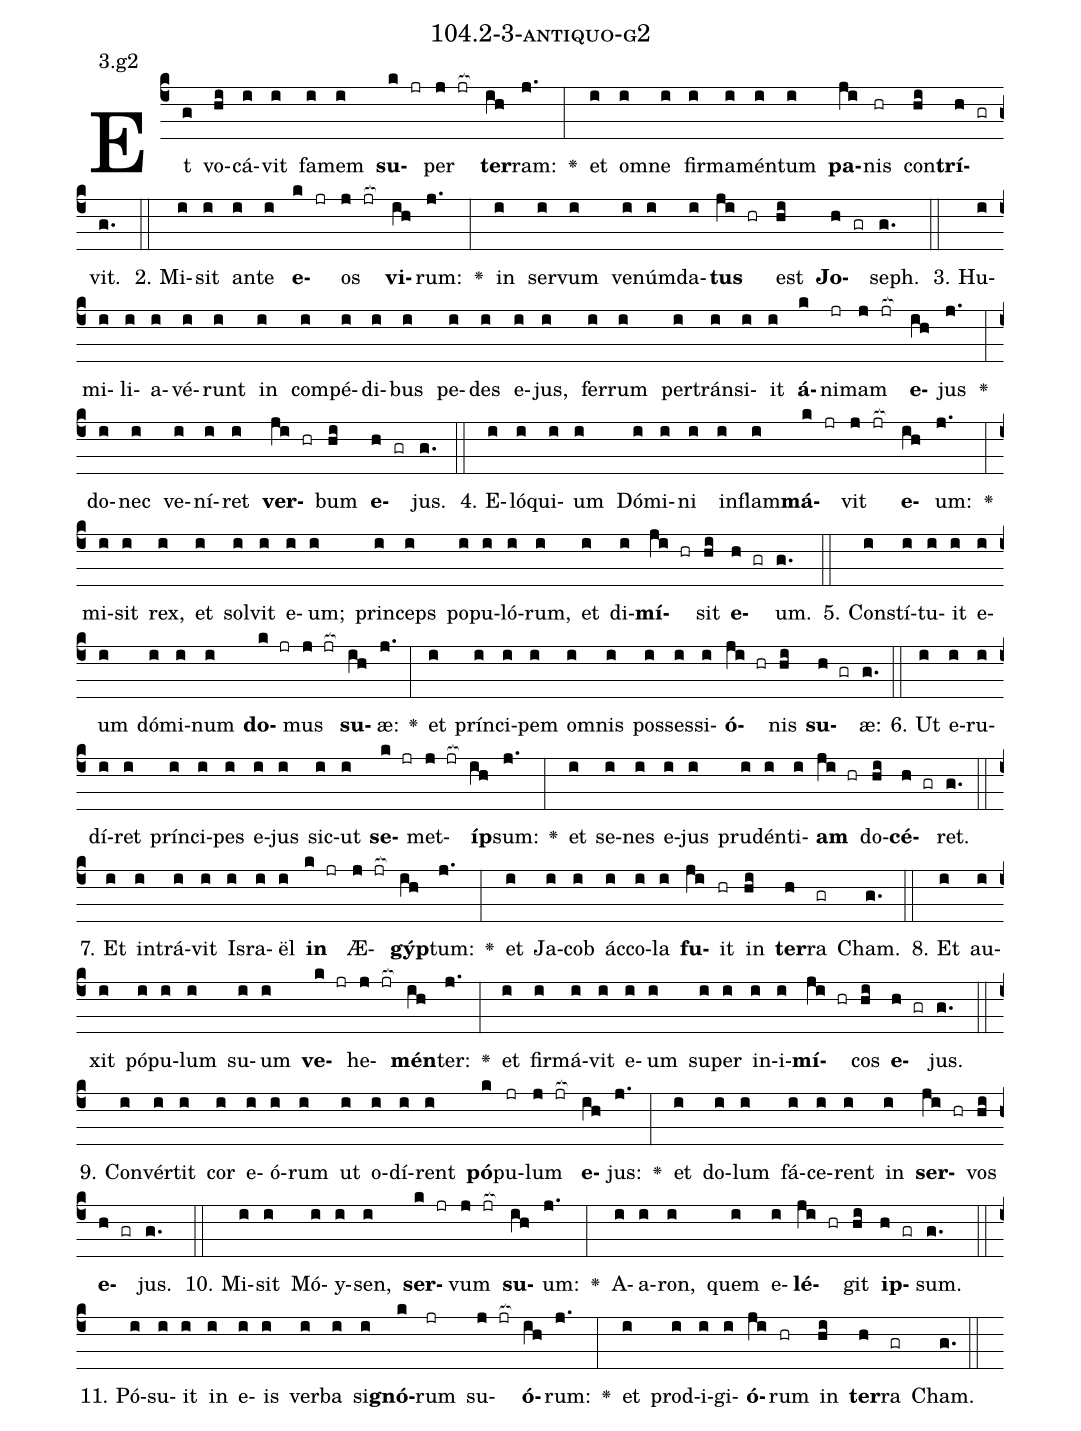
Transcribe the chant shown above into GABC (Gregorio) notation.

name: 104.2-3-antiquo-g2;
annotation: 3.g2;
%%
(c4)Et(g) vo(hi)cá(i)vit(i) fa(i)mem(i) <b>su</b>(k jr)per(j jr[ocb:1{]) <b>ter</b>(ih[ocb:0}])ram:(j.) <v>\greheightstar</v>(:) et(i) om(i)ne(i) fir(i)ma(i)mén(i)tum(i) <b>pa</b>(ji)nis(hr) con(hi)<b>trí</b>(h gr)vit.(g.) (::)
2. Mi(i)sit(i) an(i)te(i) <b>e</b>(k jr)os(j jr[ocb:1{]) <b>vi</b>(ih[ocb:0}])rum:(j.) <v>\greheightstar</v>(:) in(i) ser(i)vum(i) ve(i)núm(i)da(i)<b>tus</b>(ji hr) est(hi) <b>Jo</b>(h gr)seph.(g.) (::)
3. Hu(i)mi(i)li(i)a(i)vé(i)runt(i) in(i) com(i)pé(i)di(i)bus(i) pe(i)des(i) e(i)jus,(i) fer(i)rum(i) per(i)tráns(i)i(i)it(i) <b>á</b>(k)ni(jr)mam(j jr[ocb:1{]) <b>e</b>(ih[ocb:0}])jus(j.) <v>\greheightstar</v>(:) do(i)nec(i) ve(i)ní(i)ret(i) <b>ver</b>(ji hr)bum(hi) <b>e</b>(h gr)jus.(g.) (::)
4. E(i)ló(i)qui(i)um(i) Dó(i)mi(i)ni(i) in(i)flam(i)<b>má</b>(k jr)vit(j jr[ocb:1{]) <b>e</b>(ih[ocb:0}])um:(j.) <v>\greheightstar</v>(:) mi(i)sit(i) rex,(i) et(i) sol(i)vit(i) e(i)um;(i) prin(i)ceps(i) po(i)pu(i)ló(i)rum,(i) et(i) di(i)<b>mí</b>(ji hr)sit(hi) <b>e</b>(h gr)um.(g.) (::)
5. Con(i)stí(i)tu(i)it(i) e(i)um(i) dó(i)mi(i)num(i) <b>do</b>(k jr)mus(j jr[ocb:1{]) <b>su</b>(ih[ocb:0}])æ:(j.) <v>\greheightstar</v>(:) et(i) prín(i)ci(i)pem(i) om(i)nis(i) pos(i)ses(i)si(i)<b>ó</b>(ji hr)nis(hi) <b>su</b>(h gr)æ:(g.) (::)
6. Ut(i) e(i)ru(i)dí(i)ret(i) prín(i)ci(i)pes(i) e(i)jus(i) sic(i)ut(i) <b>se</b>(k jr)met(j jr[ocb:1{])<b>íp</b>(ih[ocb:0}])sum:(j.) <v>\greheightstar</v>(:) et(i) se(i)nes(i) e(i)jus(i) pru(i)dén(i)ti(i)<b>am</b>(ji hr) do(hi)<b>cé</b>(h gr)ret.(g.) (::)
7. Et(i) in(i)trá(i)vit(i) Is(i)ra(i)ël(i) <b>in</b>(k jr) Æ(j jr[ocb:1{])<b>gýp</b>(ih[ocb:0}])tum:(j.) <v>\greheightstar</v>(:) et(i) Ja(i)cob(i) ác(i)co(i)la(i) <b>fu</b>(ji)it(hr) in(hi) <b>ter</b>(h)ra(gr) Cham.(g.) (::)
8. Et(i) au(i)xit(i) pó(i)pu(i)lum(i) su(i)um(i) <b>ve</b>(k jr)he(j jr[ocb:1{])<b>mén</b>(ih[ocb:0}])ter:(j.) <v>\greheightstar</v>(:) et(i) fir(i)má(i)vit(i) e(i)um(i) su(i)per(i) in(i)i(i)<b>mí</b>(ji hr)cos(hi) <b>e</b>(h gr)jus.(g.) (::)
9. Con(i)vér(i)tit(i) cor(i) e(i)ó(i)rum(i) ut(i) o(i)dí(i)rent(i) <b>pó</b>(k)pu(jr)lum(j jr[ocb:1{]) <b>e</b>(ih[ocb:0}])jus:(j.) <v>\greheightstar</v>(:) et(i) do(i)lum(i) fá(i)ce(i)rent(i) in(i) <b>ser</b>(ji hr)vos(hi) <b>e</b>(h gr)jus.(g.) (::)
10. Mi(i)sit(i) Mó(i)y(i)sen,(i) <b>ser</b>(k jr)vum(j jr[ocb:1{]) <b>su</b>(ih[ocb:0}])um:(j.) <v>\greheightstar</v>(:) A(i)a(i)ron,(i) quem(i) e(i)<b>lé</b>(ji hr)git(hi) <b>ip</b>(h gr)sum.(g.) (::)
11. Pó(i)su(i)it(i) in(i) e(i)is(i) ver(i)ba(i) si(i)<b>gnó</b>(k)rum(jr) su(j jr[ocb:1{])<b>ó</b>(ih[ocb:0}])rum:(j.) <v>\greheightstar</v>(:) et(i) prod(i)i(i)gi(i)<b>ó</b>(ji)rum(hr) in(hi) <b>ter</b>(h)ra(gr) Cham.(g.) (::)
